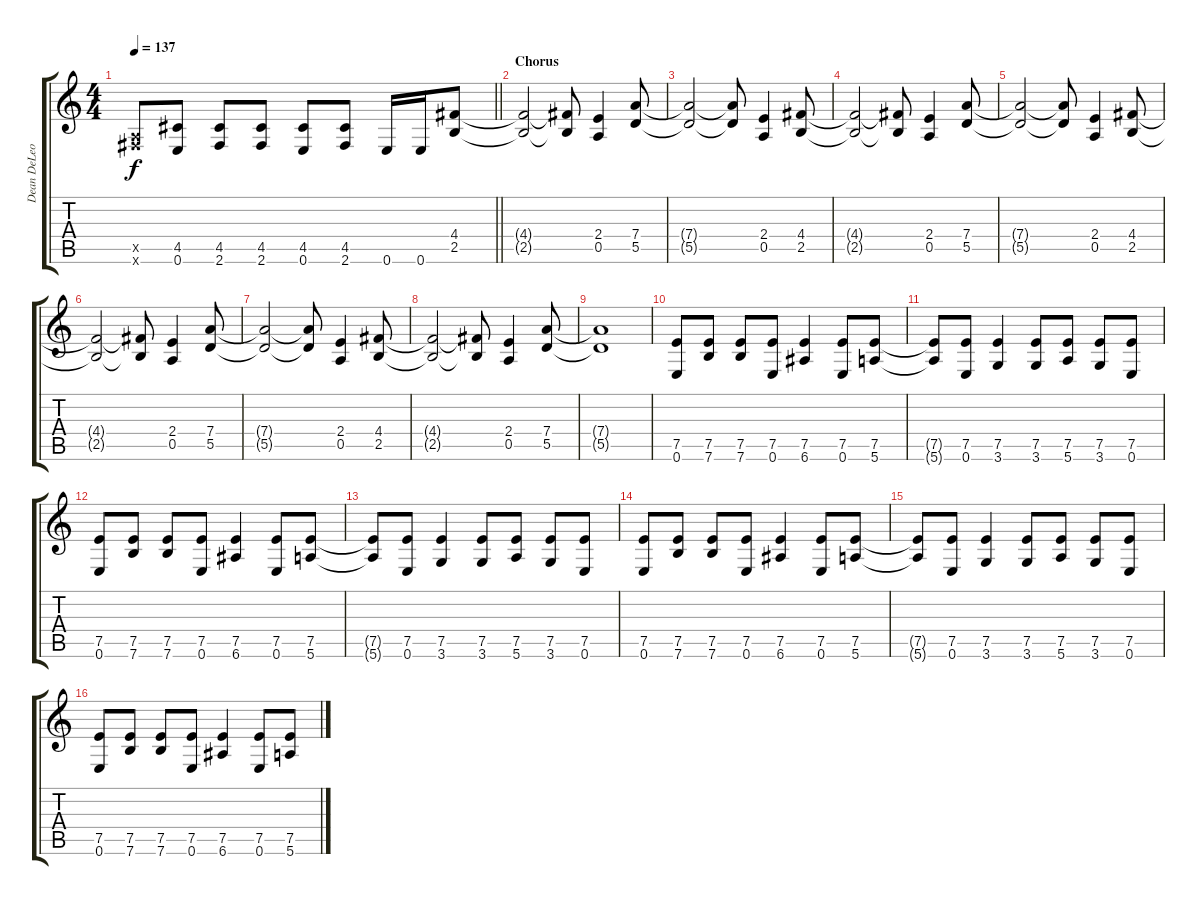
\track ("Dean DeLeo 2nd Guitar" "Dean DeLeo") {instrument overdrivenguitar}
\staff {score tabs}
\tuning (E4 B3 G3 D3 A2 E2) {hide}
\ts (4 4)
\tempo 137
\clef g2
\barLineRight lightlight
\ks c
(0.5{x} 2.6{x}).8{dy f} (4.5 0.6).8 (4.5 2.6).8 (4.5 2.6).8 (4.5 0.6).8 (4.5 2.6).8 0.6.16 0.6.16 (4.4 2.5).8 |
\section ("" "Chorus")
(4.4{t} 2.5{t}).2 (4.4{t} 2.5{t}).8 (2.4 0.5).4 (7.4 5.5).8 |
(7.4{t} 5.5{t}).2 (7.4{t} 5.5{t}).8 (2.4 0.5).4 (4.4 2.5).8 |
(4.4{t} 2.5{t}).2 (4.4{t} 2.5{t}).8 (2.4 0.5).4 (7.4 5.5).8 |
(7.4{t} 5.5{t}).2 (7.4{t} 5.5{t}).8 (2.4 0.5).4 (4.4 2.5).8 |
(4.4{t} 2.5{t}).2 (4.4{t} 2.5{t}).8 (2.4 0.5).4 (7.4 5.5).8 |
(7.4{t} 5.5{t}).2 (7.4{t} 5.5{t}).8 (2.4 0.5).4 (4.4 2.5).8 |
(4.4{t} 2.5{t}).2 (4.4{t} 2.5{t}).8 (2.4 0.5).4 (7.4 5.5).8 |
(7.4{t} 5.5{t}).1 |
(7.5 0.6).8 (7.5 7.6).8 (7.5 7.6).8 (7.5 0.6).8 (7.5 6.6).4 (7.5 0.6).8 (7.5 5.6).8 |
(7.5{t} 5.6{t}).8 (7.5 0.6).8 (7.5 3.6).4 (7.5 3.6).8 (7.5 5.6).8 (7.5 3.6).8 (7.5 0.6).8 |
(7.5 0.6).8 (7.5 7.6).8 (7.5 7.6).8 (7.5 0.6).8 (7.5 6.6).4 (7.5 0.6).8 (7.5 5.6).8 |
(7.5{t} 5.6{t}).8 (7.5 0.6).8 (7.5 3.6).4 (7.5 3.6).8 (7.5 5.6).8 (7.5 3.6).8 (7.5 0.6).8 |
(7.5 0.6).8 (7.5 7.6).8 (7.5 7.6).8 (7.5 0.6).8 (7.5 6.6).4 (7.5 0.6).8 (7.5 5.6).8 |
(7.5{t} 5.6{t}).8 (7.5 0.6).8 (7.5 3.6).4 (7.5 3.6).8 (7.5 5.6).8 (7.5 3.6).8 (7.5 0.6).8 |
(7.5 0.6).8 (7.5 7.6).8 (7.5 7.6).8 (7.5 0.6).8 (7.5 6.6).4 (7.5 0.6).8 (7.5 5.6).8
